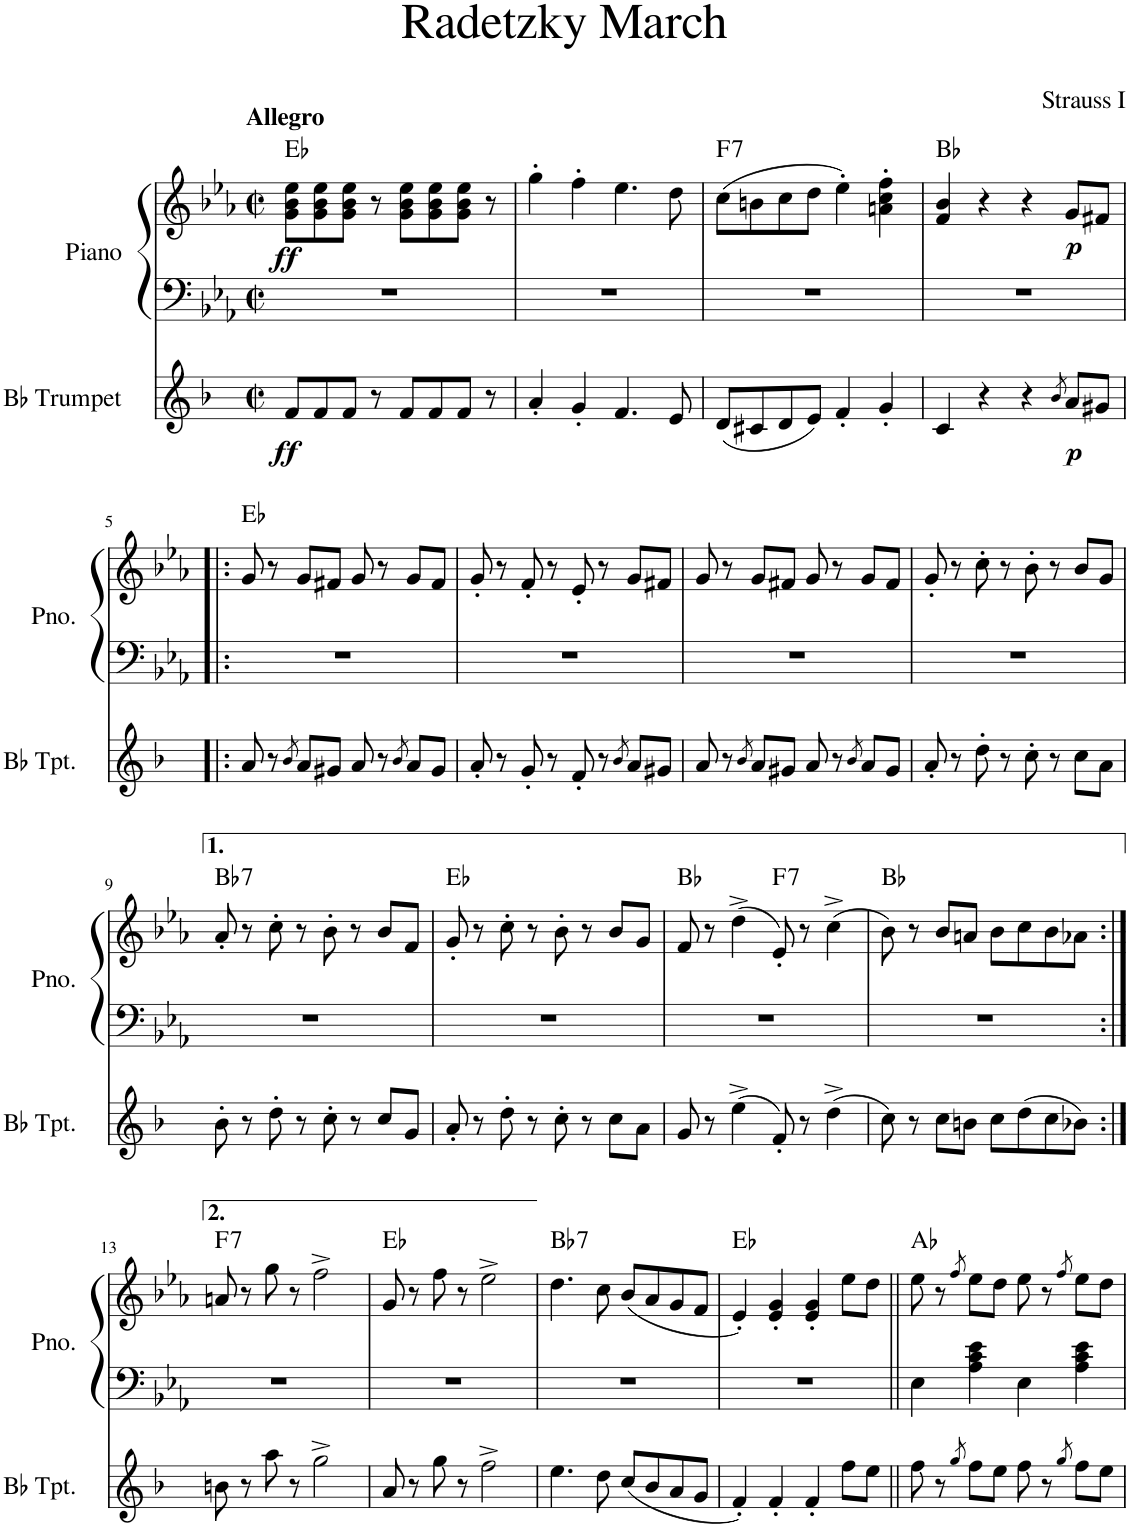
**kern	**dynam	**kern	**kern	**dynam	**harte
*part2	*part2	*part1	*part1	*part1	*part1
*staff3	*staff3	*staff2	*staff1	*staff1/2	*
*I"Bb Trumpet	*	*I"Piano	*	*	*
*I'Bb Tpt.	*	*I'Pno.	*	*	*
*clefG2	*	*clefF4	*clefG2	*	*
*Trd1c2	*	*	*	*	*
*k[b-]	*	*k[b-e-a-]	*k[b-e-a-]	*	*
*M2/2	*	*M2/2	*M2/2	*	*
*met(c|)	*	*met(c|)	*met(c|)	*	*
=1	=1	=1	=1	=1	=1
!	!	!	!LO:TX:a:B:t=Allegro	!	!
!	!LO:DY:b	!	!	!LO:DY:b	!
8f/L	ff	1r	8g\ 8b-\ 8ee-\L	ff	Eb:maj
8f/	.	.	8g\ 8b-\ 8ee-\	.	.
8f/J	.	.	8g\ 8b-\ 8ee-\J	.	.
8r	.	.	8r	.	.
8f/L	.	.	8g\ 8b-\ 8ee-\L	.	.
8f/	.	.	8g\ 8b-\ 8ee-\	.	.
8f/J	.	.	8g\ 8b-\ 8ee-\J	.	.
8r	.	.	8r	.	.
=2	=2	=2	=2	=2	=2
4a'/	.	1r	4gg'\	.	.
4g'/	.	.	4ff'\	.	.
4.f/	.	.	4.ee-\	.	.
8e/	.	.	8dd\	.	.
=3	=3	=3	=3	=3	=3
!	!	!	!	!	!LO:H:kt=7
(8d/L	.	1r	(8cc\L	.	F:7
8c#X/	.	.	8bn\	.	.
8d/	.	.	8cc\	.	.
8e/J)	.	.	8dd\J	.	.
4f'/	.	.	4ee-'\)	.	.
4g'/	.	.	4an\' 4cc\' 4ff\'	.	.
=4	=4	=4	=4	=4	=4
4c/	.	1r	4f/ 4b-/	.	Bb:maj
4r	.	.	4r	.	.
4r	.	.	4r	.	.
8qb-/	.	.	.	.	.
!	!LO:DY:b	!	!	!LO:DY:b	!
8a/L	p	.	8g/L	p	.
8g#X/J	.	.	8f#X/J	.	.
!!LO:LB:g=z
=5!|:	=5!|:	=5!|:	=5!|:	=5!|:	=5!|:
8a/	.	1r	8g/	.	Eb:maj
8r	.	.	8r	.	.
8qb-/	.	.	.	.	.
8a/L	.	.	8g/L	.	.
8g#X/J	.	.	8f#X/J	.	.
8a/	.	.	8g/	.	.
8r	.	.	8r	.	.
8qb-/	.	.	.	.	.
8a/L	.	.	8g/L	.	.
8g#/J	.	.	8f#/J	.	.
=6	=6	=6	=6	=6	=6
8a'/	.	1r	8g'/	.	.
8r	.	.	8r	.	.
8g'/	.	.	8f'/	.	.
8r	.	.	8r	.	.
8f'/	.	.	8e-'/	.	.
8r	.	.	8r	.	.
8qb-/	.	.	.	.	.
8a/L	.	.	8g/L	.	.
8g#X/J	.	.	8f#X/J	.	.
=7	=7	=7	=7	=7	=7
8a/	.	1r	8g/	.	.
8r	.	.	8r	.	.
8qb-/	.	.	.	.	.
8a/L	.	.	8g/L	.	.
8g#X/J	.	.	8f#X/J	.	.
8a/	.	.	8g/	.	.
8r	.	.	8r	.	.
8qb-/	.	.	.	.	.
8a/L	.	.	8g/L	.	.
8g#/J	.	.	8f#/J	.	.
=8	=8	=8	=8	=8	=8
8a'/	.	1r	8g'/	.	.
8r	.	.	8r	.	.
8dd'\	.	.	8cc'\	.	.
8r	.	.	8r	.	.
8cc'\	.	.	8b-'\	.	.
8r	.	.	8r	.	.
8cc\L	.	.	8b-/L	.	.
8a\J	.	.	8g/J	.	.
!!LO:LB:g=z
=9	=9	=9	=9	=9	=9
!	!	!	!	!	!LO:H:kt=7
8b-'\	.	1r	8a-'/	.	Bb:7
8r	.	.	8r	.	.
8dd'\	.	.	8cc'\	.	.
8r	.	.	8r	.	.
8cc'\	.	.	8b-'\	.	.
8r	.	.	8r	.	.
8cc/L	.	.	8b-/L	.	.
8g/J	.	.	8f/J	.	.
=10	=10	=10	=10	=10	=10
8a'/	.	1r	8g'/	.	Eb:maj
8r	.	.	8r	.	.
8dd'\	.	.	8cc'\	.	.
8r	.	.	8r	.	.
8cc'\	.	.	8b-'\	.	.
8r	.	.	8r	.	.
8cc\L	.	.	8b-/L	.	.
8a\J	.	.	8g/J	.	.
=11	=11	=11	=11	=11	=11
8g/	.	1r	8f/	.	Bb:maj
8r	.	.	8r	.	.
(4ee^\	.	.	(4dd^\	.	.
!	!	!	!	!	!LO:H:kt=7
8f'/)	.	.	8e-'/)	.	F:7
8r	.	.	8r	.	.
(4dd^\	.	.	(4cc^\	.	.
=12	=12	=12	=12	=12	=12
8cc\)	.	1r	8b-\)	.	Bb:maj
8r	.	.	8r	.	.
8cc\L	.	.	8b-/L	.	.
8bn\J	.	.	8an/J	.	.
8cc\L	.	.	8b-\L	.	.
(8dd\	.	.	8cc\	.	.
8cc\	.	.	8b-\	.	.
8b-X\J)	.	.	8a-X\J	.	.
!!LO:LB:g=z
=13:|!	=13:|!	=13:|!	=13:|!	=13:|!	=13:|!
!	!	!	!	!	!LO:H:kt=7
8bn\	.	1r	8an/	.	F:7
8r	.	.	8r	.	.
8aa\	.	.	8gg\	.	.
8r	.	.	8r	.	.
2gg^\	.	.	2ff^\	.	.
=14	=14	=14	=14	=14	=14
8a/	.	1r	8g/	.	Eb:maj
8r	.	.	8r	.	.
8gg\	.	.	8ff\	.	.
8r	.	.	8r	.	.
2ff^\	.	.	2ee-^\	.	.
=15	=15	=15	=15	=15	=15
!	!	!	!	!	!LO:H:kt=7
4.ee\	.	1r	4.dd\	.	Bb:7
8dd\	.	.	8cc\	.	.
(8cc/L	.	.	(8b-/L	.	.
8b-/	.	.	8a-/	.	.
8a/	.	.	8g/	.	.
8g/J	.	.	8f/J	.	.
=16	=16	=16	=16	=16	=16
4f'/)	.	1r	4e-'/)	.	Eb:maj
4f'/	.	.	4e-/' 4g/'	.	.
4f'/	.	.	4e-/' 4g/'	.	.
8ff\L	.	.	8ee-\L	.	.
8ee\J	.	.	8dd\J	.	.
=17||	=17||	=17||	=17||	=17||	=17||
8ff\	.	4E-\	8ee-\	.	Ab:maj
8r	.	.	8r	.	.
8qgg/	.	.	8qff/	.	.
8ff\L	.	4A-\ 4c\ 4e-\	8ee-\L	.	.
8ee\J	.	.	8dd\J	.	.
8ff\	.	4E-\	8ee-\	.	.
8r	.	.	8r	.	.
8qgg/	.	.	8qff/	.	.
8ff\L	.	4A-\ 4c\ 4e-\	8ee-\L	.	.
8ee\J	.	.	8dd\J	.	.
=	=	=	=	=	=
*-	*-	*-	*-	*-	*-
